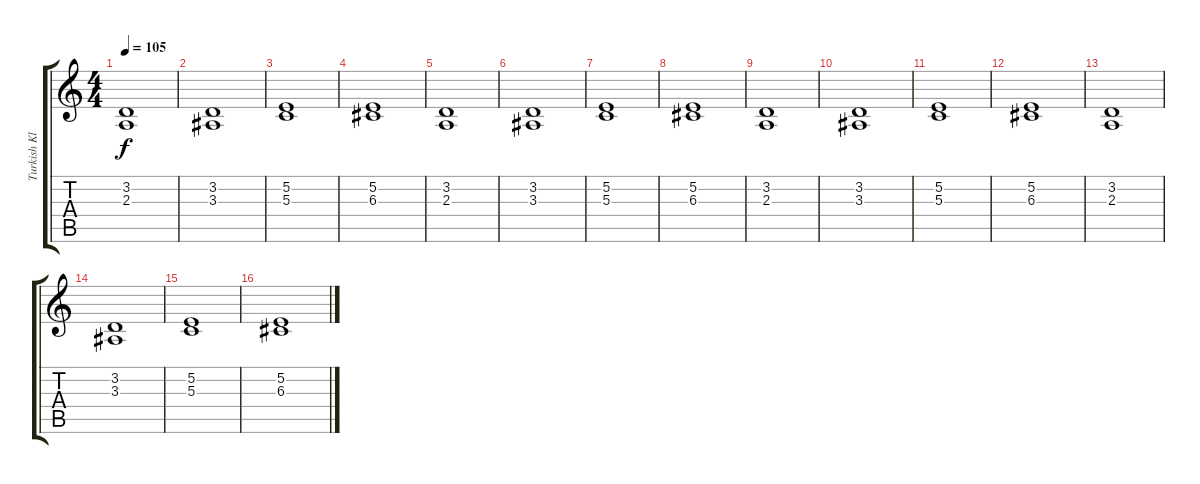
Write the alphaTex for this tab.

\track ("Turkish Klavye" "Turkish Kl") {instrument stringensemble1}
\staff {score tabs}
\tuning (E4 B3 G3 D3 A2 E2) {hide}
\ts (4 4)
\tempo 105
\clef g2
\ks c
(3.2 2.3).1{dy f} |
(3.2 3.3).1 |
(5.2 5.3).1 |
(5.2 6.3).1 |
(3.2 2.3).1 |
(3.2 3.3).1 |
(5.2 5.3).1 |
(5.2 6.3).1 |
(3.2 2.3).1 |
(3.2 3.3).1 |
(5.2 5.3).1 |
(5.2 6.3).1 |
(3.2 2.3).1 |
(3.2 3.3).1 |
(5.2 5.3).1 |
(5.2 6.3).1
